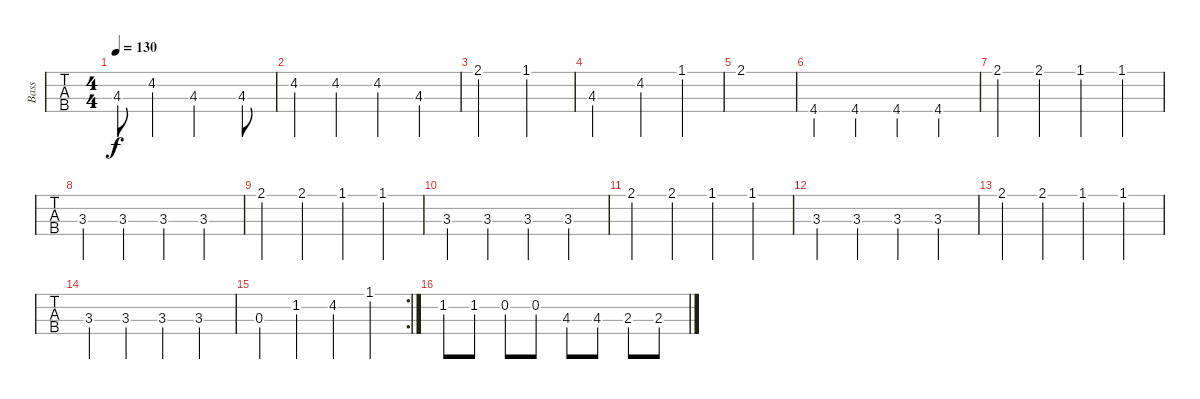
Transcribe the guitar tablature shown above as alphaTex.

\track ("Bass" "Bass") {instrument electricbasspick}
\staff {tabs}
\tuning (Eb2 Bb1 F1 C1) {hide}
\ts (4 4)
\tempo 130
\clef f4
\ks c
4.3.8{dy f} 4.2.4 4.3.2 4.3.8 |
4.2.4 4.2.4 4.2.4 4.3.4 |
2.1.2 1.1.2 |
4.3.2 4.2.4 1.1.4 |
2.1.1 |
4.4.4 4.4.4 4.4.4 4.4.4 |
2.1.4 2.1.4 1.1.4 1.1.4 |
3.3.4 3.3.4 3.3.4 3.3.4 |
2.1.4 2.1.4 1.1.4 1.1.4 |
3.3.4 3.3.4 3.3.4 3.3.4 |
2.1.4 2.1.4 1.1.4 1.1.4 |
3.3.4 3.3.4 3.3.4 3.3.4 |
2.1.4 2.1.4 1.1.4 1.1.4 |
3.3.4 3.3.4 3.3.4 3.3.4 |
\rc 2
0.3.4 1.2.4 4.2.4 1.1.4 |
1.2.8 1.2.8 0.2.8 0.2.8 4.3.8 4.3.8 2.3.8 2.3.8
